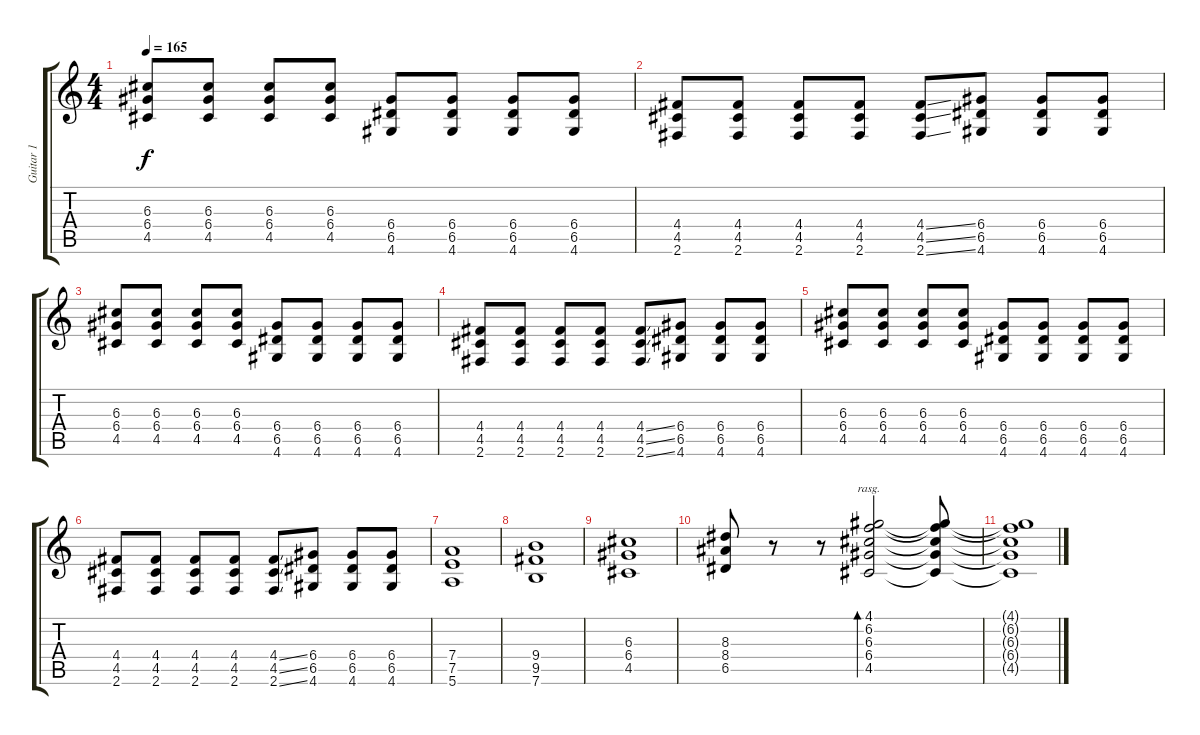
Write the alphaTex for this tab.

\track ("Guitar 1" "Guitar 1") {instrument distortionguitar}
\staff {score tabs}
\tuning (E4 B3 G3 D3 A2 E2) {hide}
\ts (4 4)
\tempo 165
\clef g2
\ks c
(6.3 6.4 4.5).8{dy f} (6.3 6.4 4.5).8 (6.3 6.4 4.5).8 (6.3 6.4 4.5).8 (6.4 6.5 4.6).8 (6.4 6.5 4.6).8 (6.4 6.5 4.6).8 (6.4 6.5 4.6).8 |
(4.4 4.5 2.6).8 (4.4 4.5 2.6).8 (4.4 4.5 2.6).8 (4.4 4.5 2.6).8 (4.4{ss} 4.5{ss} 2.6{ss}).8 (6.4 6.5 4.6).8 (6.4 6.5 4.6).8 (6.4 6.5 4.6).8 |
(6.3 6.4 4.5).8 (6.3 6.4 4.5).8 (6.3 6.4 4.5).8 (6.3 6.4 4.5).8 (6.4 6.5 4.6).8 (6.4 6.5 4.6).8 (6.4 6.5 4.6).8 (6.4 6.5 4.6).8 |
(4.4 4.5 2.6).8 (4.4 4.5 2.6).8 (4.4 4.5 2.6).8 (4.4 4.5 2.6).8 (4.4{ss} 4.5{ss} 2.6{ss}).8 (6.4 6.5 4.6).8 (6.4 6.5 4.6).8 (6.4 6.5 4.6).8 |
(6.3 6.4 4.5).8 (6.3 6.4 4.5).8 (6.3 6.4 4.5).8 (6.3 6.4 4.5).8 (6.4 6.5 4.6).8 (6.4 6.5 4.6).8 (6.4 6.5 4.6).8 (6.4 6.5 4.6).8 |
(4.4 4.5 2.6).8 (4.4 4.5 2.6).8 (4.4 4.5 2.6).8 (4.4 4.5 2.6).8 (4.4{ss} 4.5{ss} 2.6{ss}).8 (6.4 6.5 4.6).8 (6.4 6.5 4.6).8 (6.4 6.5 4.6).8 |
(7.4 7.5 5.6).1 |
(9.4 9.5 7.6).1 |
(6.3 6.4 4.5).1 |
(8.3 8.4 6.5).8 r.8 r.8 (4.1 6.2 6.3 6.4 4.5).2{bd 480 rasg ii volume 12 balance 8 instrument electricguitarclean} (4.1{t} 6.2{t} 6.3{t} 6.4{t} 4.5{t}).8 |
(4.1{t} 6.2{t} 6.3{t} 6.4{t} 4.5{t}).1
